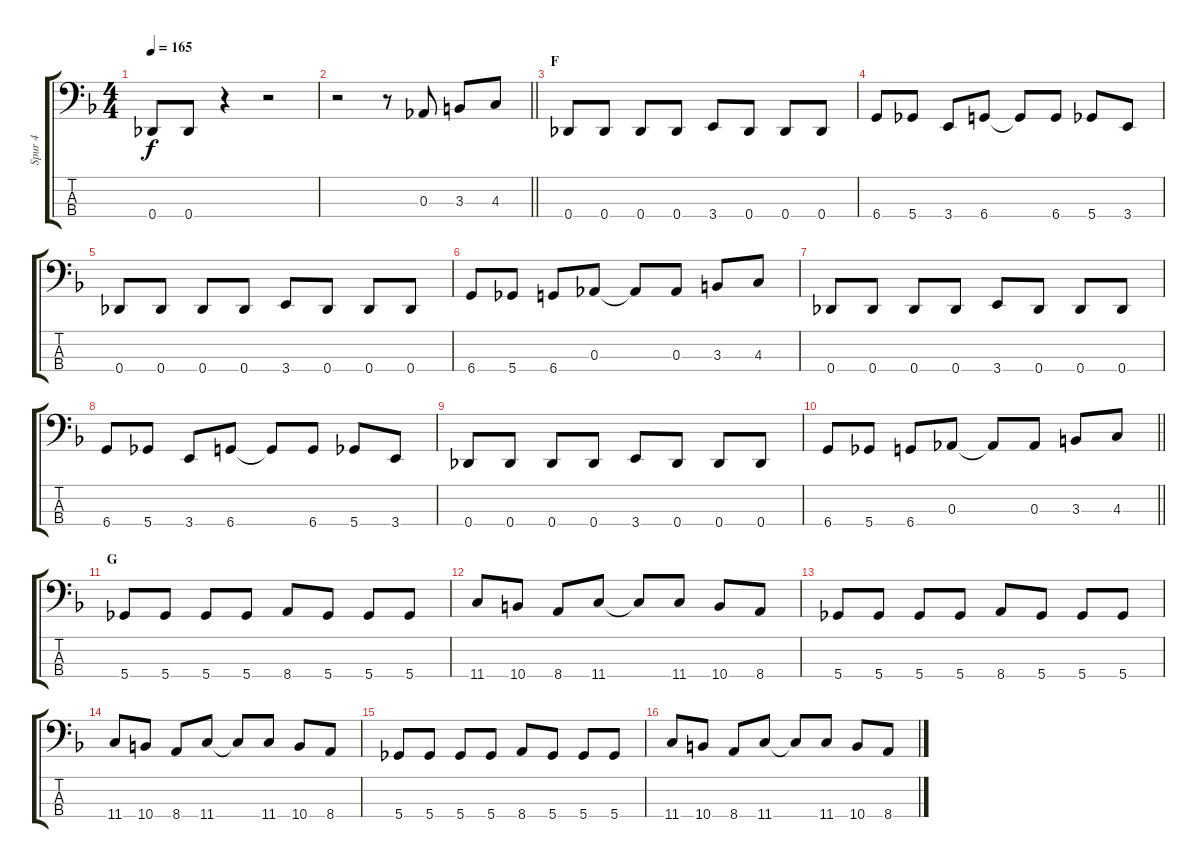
\track ("Spur 4" "Spur 4") {instrument electricbasspick}
\staff {score tabs}
\tuning (Gb2 Db2 Ab1 Db1) {hide}
\ts (4 4)
\tempo 165
\clef f4
\ks f
0.4.8{dy f} 0.4.8 r.4 r.2 |
\barLineRight lightlight
r.2 r.8 0.3.8 3.3.8 4.3.8 |
\section ("" "F")
0.4.8 0.4.8 0.4.8 0.4.8 3.4.8 0.4.8 0.4.8 0.4.8 |
6.4.8 5.4.8 3.4.8 6.4.8 6.4{t}.8 6.4.8 5.4.8 3.4.8 |
0.4.8 0.4.8 0.4.8 0.4.8 3.4.8 0.4.8 0.4.8 0.4.8 |
6.4.8 5.4.8 6.4.8 0.3.8 0.3{t}.8 0.3.8 3.3.8 4.3.8 |
0.4.8 0.4.8 0.4.8 0.4.8 3.4.8 0.4.8 0.4.8 0.4.8 |
6.4.8 5.4.8 3.4.8 6.4.8 6.4{t}.8 6.4.8 5.4.8 3.4.8 |
0.4.8 0.4.8 0.4.8 0.4.8 3.4.8 0.4.8 0.4.8 0.4.8 |
\barLineRight lightlight
6.4.8 5.4.8 6.4.8 0.3.8 0.3{t}.8 0.3.8 3.3.8 4.3.8 |
\section ("" "G")
5.4.8 5.4.8 5.4.8 5.4.8 8.4.8 5.4.8 5.4.8 5.4.8 |
11.4.8 10.4.8 8.4.8 11.4.8 11.4{t}.8 11.4.8 10.4.8 8.4.8 |
5.4.8 5.4.8 5.4.8 5.4.8 8.4.8 5.4.8 5.4.8 5.4.8 |
11.4.8 10.4.8 8.4.8 11.4.8 11.4{t}.8 11.4.8 10.4.8 8.4.8 |
5.4.8 5.4.8 5.4.8 5.4.8 8.4.8 5.4.8 5.4.8 5.4.8 |
11.4.8 10.4.8 8.4.8 11.4.8 11.4{t}.8 11.4.8 10.4.8 8.4.8
